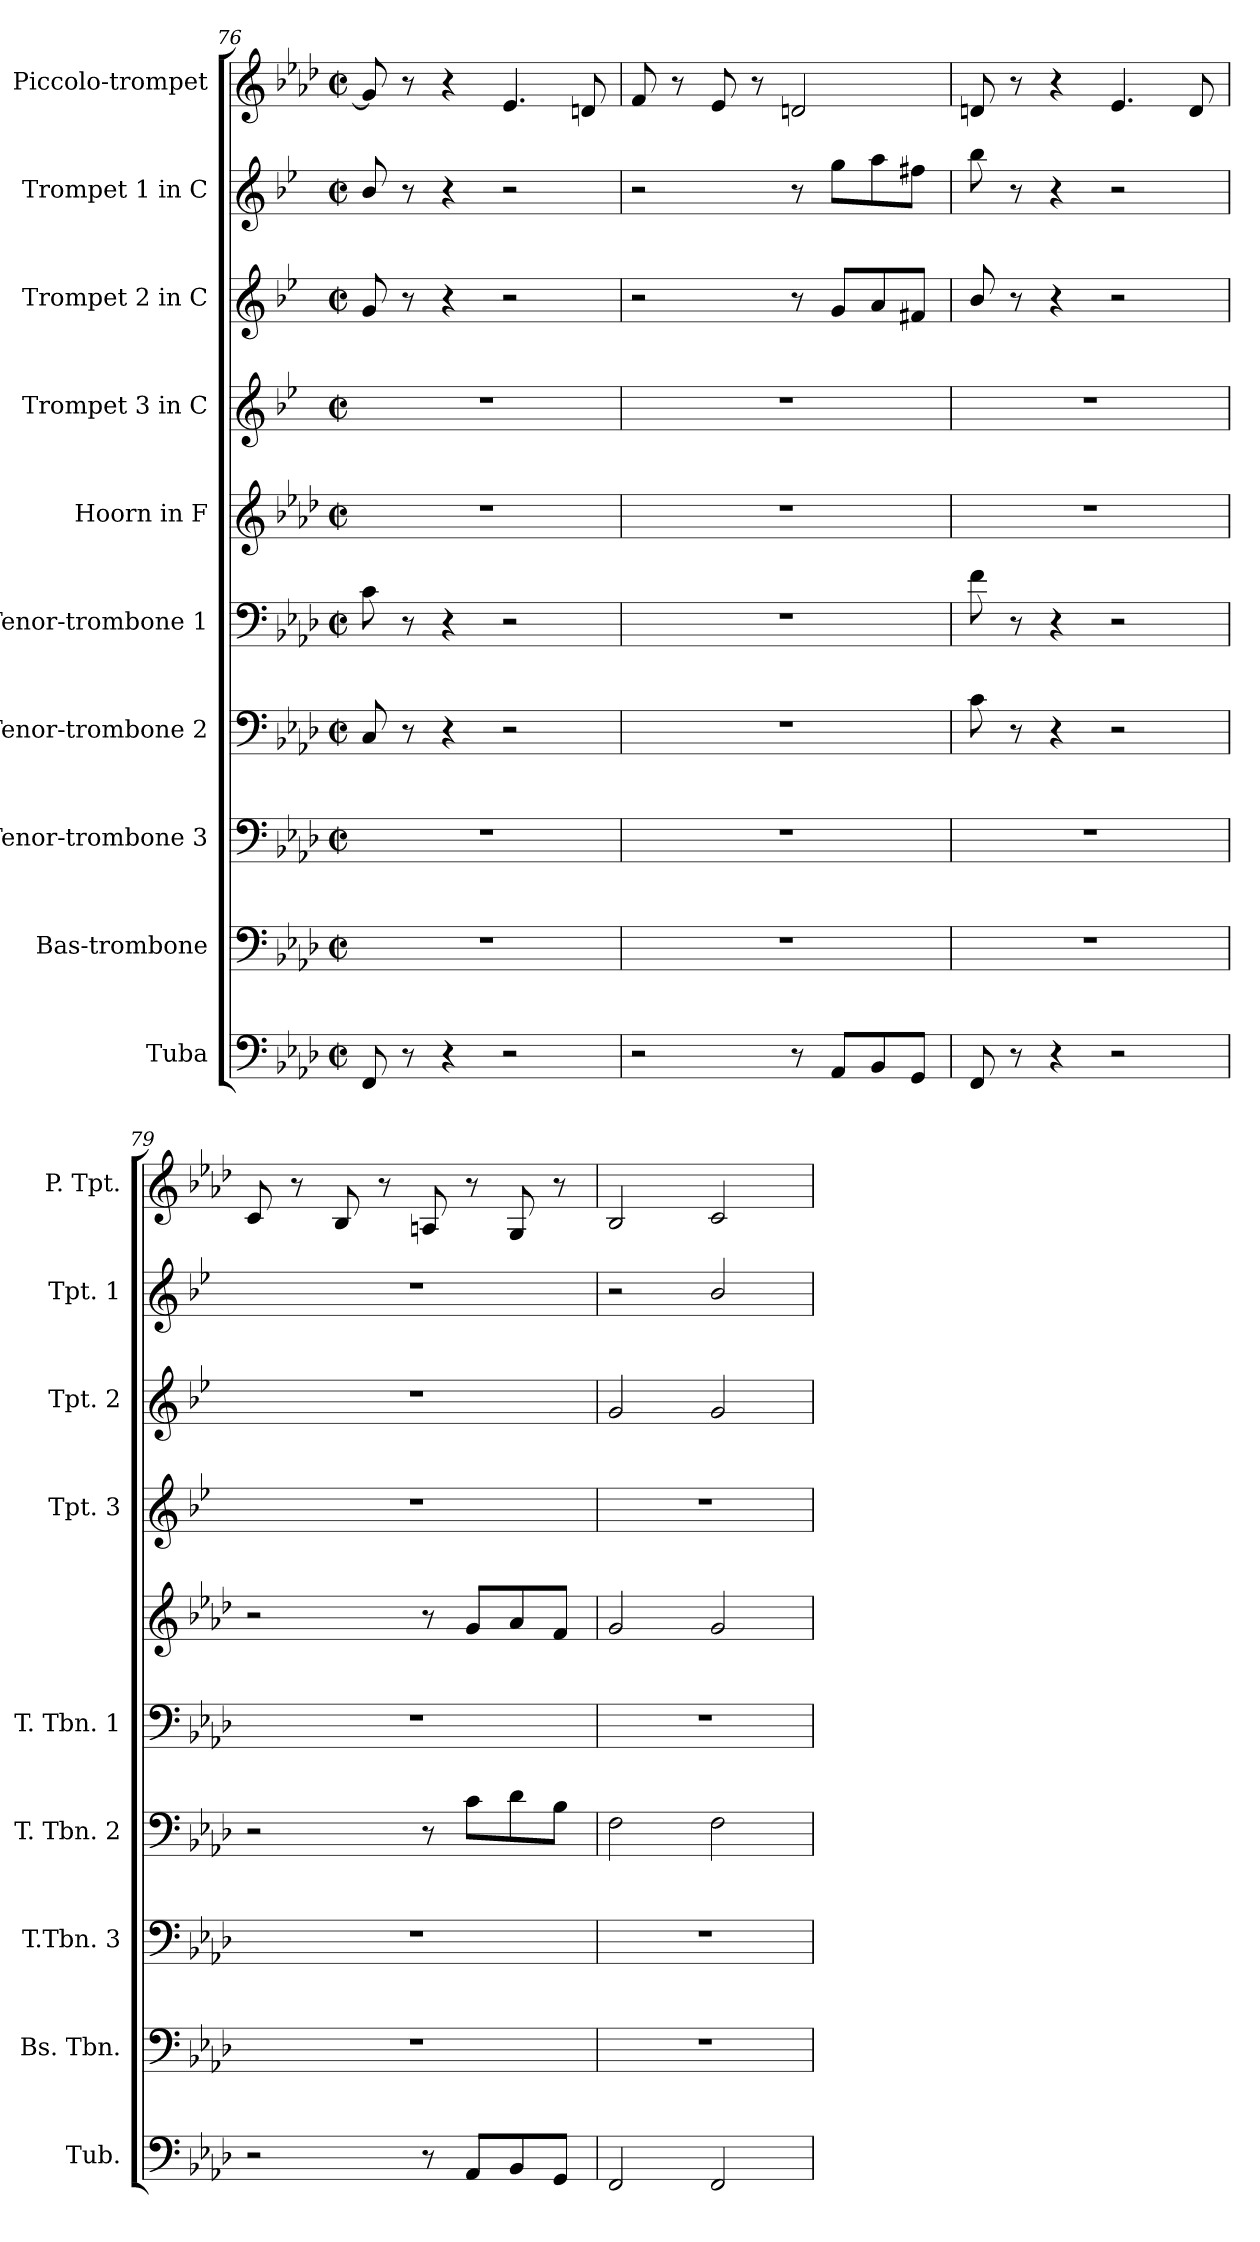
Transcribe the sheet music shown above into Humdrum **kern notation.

**kern	**kern	**kern	**kern	**kern	**kern	**kern	**kern	**kern	**kern
*part10	*part9	*part8	*part7	*part6	*part5	*part4	*part3	*part2	*part1
*staff10	*staff9	*staff8	*staff7	*staff6	*staff5	*staff4	*staff3	*staff2	*staff1
*I"Tuba	*I"Bas-trombone	*I"Tenor-trombone 3	*I"Tenor-trombone 2	*I"Tenor-trombone 1	*I"Hoorn in F	*I"Trompet 3 in C	*I"Trompet 2 in C	*I"Trompet 1 in C	*I"Piccolo-trompet
*I'Tub.	*I'Bs. Tbn.	*I'T.Tbn. 3	*I'T. Tbn. 2	*I'T. Tbn. 1	*	*I'Tpt. 3	*I'Tpt. 2	*I'Tpt. 1	*I'P. Tpt.
*clefF4	*clefF4	*clefF4	*clefF4	*clefF4	*clefG2	*clefG2	*clefG2	*clefG2	*clefG2
*	*	*	*	*	*ITrd4c7	*ITrd1c2	*ITrd1c2	*ITrd1c2	*ITrd-6c-10
*k[b-e-a-d-]	*k[b-e-a-d-]	*k[b-e-a-d-]	*k[b-e-a-d-]	*k[b-e-a-d-]	*k[b-e-a-d-g-]	*k[b-e-a-d-]	*k[b-e-a-d-]	*k[b-e-a-d-]	*k[b-e-a-d-g-c-]
*M2/2	*M2/2	*M2/2	*M2/2	*M2/2	*M2/2	*M2/2	*M2/2	*M2/2	*M2/2
*met(c|)	*met(c|)	*met(c|)	*met(c|)	*met(c|)	*met(c|)	*met(c|)	*met(c|)	*met(c|)	*met(c|)
=76	=76	=76	=76	=76	=76	=76	=76	=76	=76
8FF/	1r	1r	8C/	8c\	1r	1r	8f/	8a-/	8ff/]
8r	.	.	8r	8r	.	.	8r	8r	8r
4r	.	.	4r	4r	.	.	4r	4r	4r
2r	.	.	2r	2r	.	.	2r	2r	4.dd-/
.	.	.	.	.	.	.	.	.	8ccn/
!!LO:PB:g=z
=77	=77	=77	=77	=77	=77	=77	=77	=77	=77
2r	1r	1r	1r	1r	1r	1r	2r	2r	8ee-/
.	.	.	.	.	.	.	.	.	8r
.	.	.	.	.	.	.	.	.	8dd-/
.	.	.	.	.	.	.	.	.	8r
8r	.	.	.	.	.	.	8r	8r	2ccn/
8AA-/L	.	.	.	.	.	.	8f/L	8ff\L	.
8BB-/	.	.	.	.	.	.	8g/	8gg\	.
8GG/J	.	.	.	.	.	.	8en/J	8een\J	.
=78	=78	=78	=78	=78	=78	=78	=78	=78	=78
8FF/	1r	1r	8c\	8f\	1r	1r	8a-/	8aa-\	8ccn/
8r	.	.	8r	8r	.	.	8r	8r	8r
4r	.	.	4r	4r	.	.	4r	4r	4r
2r	.	.	2r	2r	.	.	2r	2r	4.dd-/
.	.	.	.	.	.	.	.	.	8cc/
=79	=79	=79	=79	=79	=79	=79	=79	=79	=79
2r	1r	1r	2r	1r	2r	1r	1r	1r	8b-/
.	.	.	.	.	.	.	.	.	8r
.	.	.	.	.	.	.	.	.	8a-/
.	.	.	.	.	.	.	.	.	8r
8r	.	.	8r	.	8r	.	.	.	8gn/
8AA-/L	.	.	8c\L	.	8c/L	.	.	.	8r
8BB-/	.	.	8d-\	.	8d-/	.	.	.	8f/
8GG/J	.	.	8B-\J	.	8B-/J	.	.	.	8r
=80	=80	=80	=80	=80	=80	=80	=80	=80	=80
2FF/	1r	1r	2F\	1r	2c/	1r	2f/	2r	2a-/
2FF/	.	.	2F\	.	2c/	.	2f/	2a-/	2b-/
=	=	=	=	=	=	=	=	=	=
*-	*-	*-	*-	*-	*-	*-	*-	*-	*-
